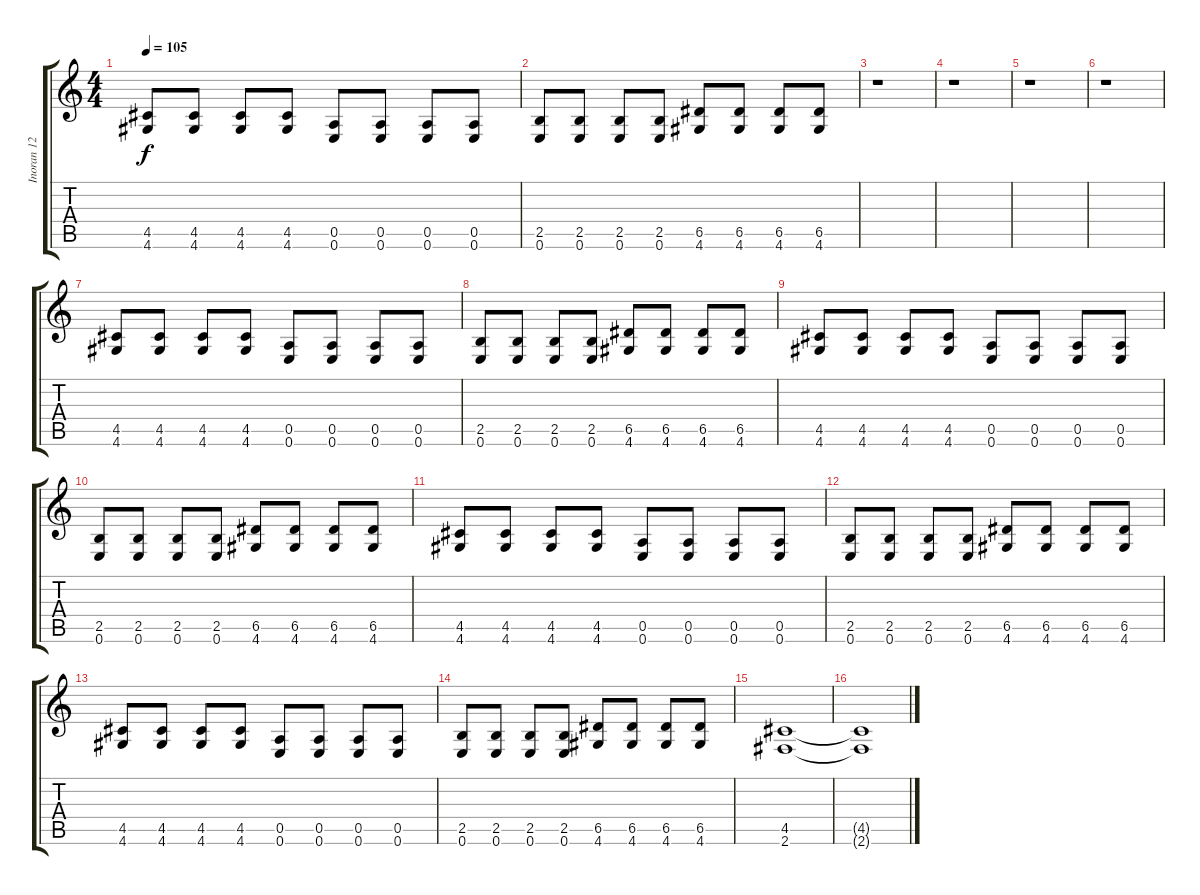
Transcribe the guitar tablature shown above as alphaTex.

\track ("Inoran 12 String" "Inoran 12 ") {instrument distortionguitar}
\staff {score tabs}
\tuning (E4 B3 G3 D3 A2 E2) {hide}
\ts (4 4)
\tempo 105
\clef g2
\ks c
(4.5 4.6).8{dy f} (4.5 4.6).8 (4.5 4.6).8 (4.5 4.6).8 (0.5 0.6).8 (0.5 0.6).8 (0.5 0.6).8 (0.5 0.6).8 |
(2.5 0.6).8 (2.5 0.6).8 (2.5 0.6).8 (2.5 0.6).8 (6.5 4.6).8 (6.5 4.6).8 (6.5 4.6).8 (6.5 4.6).8 |
r.1 |
r.1 |
r.1 |
r.1 |
(4.5 4.6).8 (4.5 4.6).8 (4.5 4.6).8 (4.5 4.6).8 (0.5 0.6).8 (0.5 0.6).8 (0.5 0.6).8 (0.5 0.6).8 |
(2.5 0.6).8 (2.5 0.6).8 (2.5 0.6).8 (2.5 0.6).8 (6.5 4.6).8 (6.5 4.6).8 (6.5 4.6).8 (6.5 4.6).8 |
(4.5 4.6).8 (4.5 4.6).8 (4.5 4.6).8 (4.5 4.6).8 (0.5 0.6).8 (0.5 0.6).8 (0.5 0.6).8 (0.5 0.6).8 |
(2.5 0.6).8 (2.5 0.6).8 (2.5 0.6).8 (2.5 0.6).8 (6.5 4.6).8 (6.5 4.6).8 (6.5 4.6).8 (6.5 4.6).8 |
(4.5 4.6).8 (4.5 4.6).8 (4.5 4.6).8 (4.5 4.6).8 (0.5 0.6).8 (0.5 0.6).8 (0.5 0.6).8 (0.5 0.6).8 |
(2.5 0.6).8 (2.5 0.6).8 (2.5 0.6).8 (2.5 0.6).8 (6.5 4.6).8 (6.5 4.6).8 (6.5 4.6).8 (6.5 4.6).8 |
(4.5 4.6).8 (4.5 4.6).8 (4.5 4.6).8 (4.5 4.6).8 (0.5 0.6).8 (0.5 0.6).8 (0.5 0.6).8 (0.5 0.6).8 |
(2.5 0.6).8 (2.5 0.6).8 (2.5 0.6).8 (2.5 0.6).8 (6.5 4.6).8 (6.5 4.6).8 (6.5 4.6).8 (6.5 4.6).8 |
(4.5 2.6).1 |
(4.5{t} 2.6{t}).1
